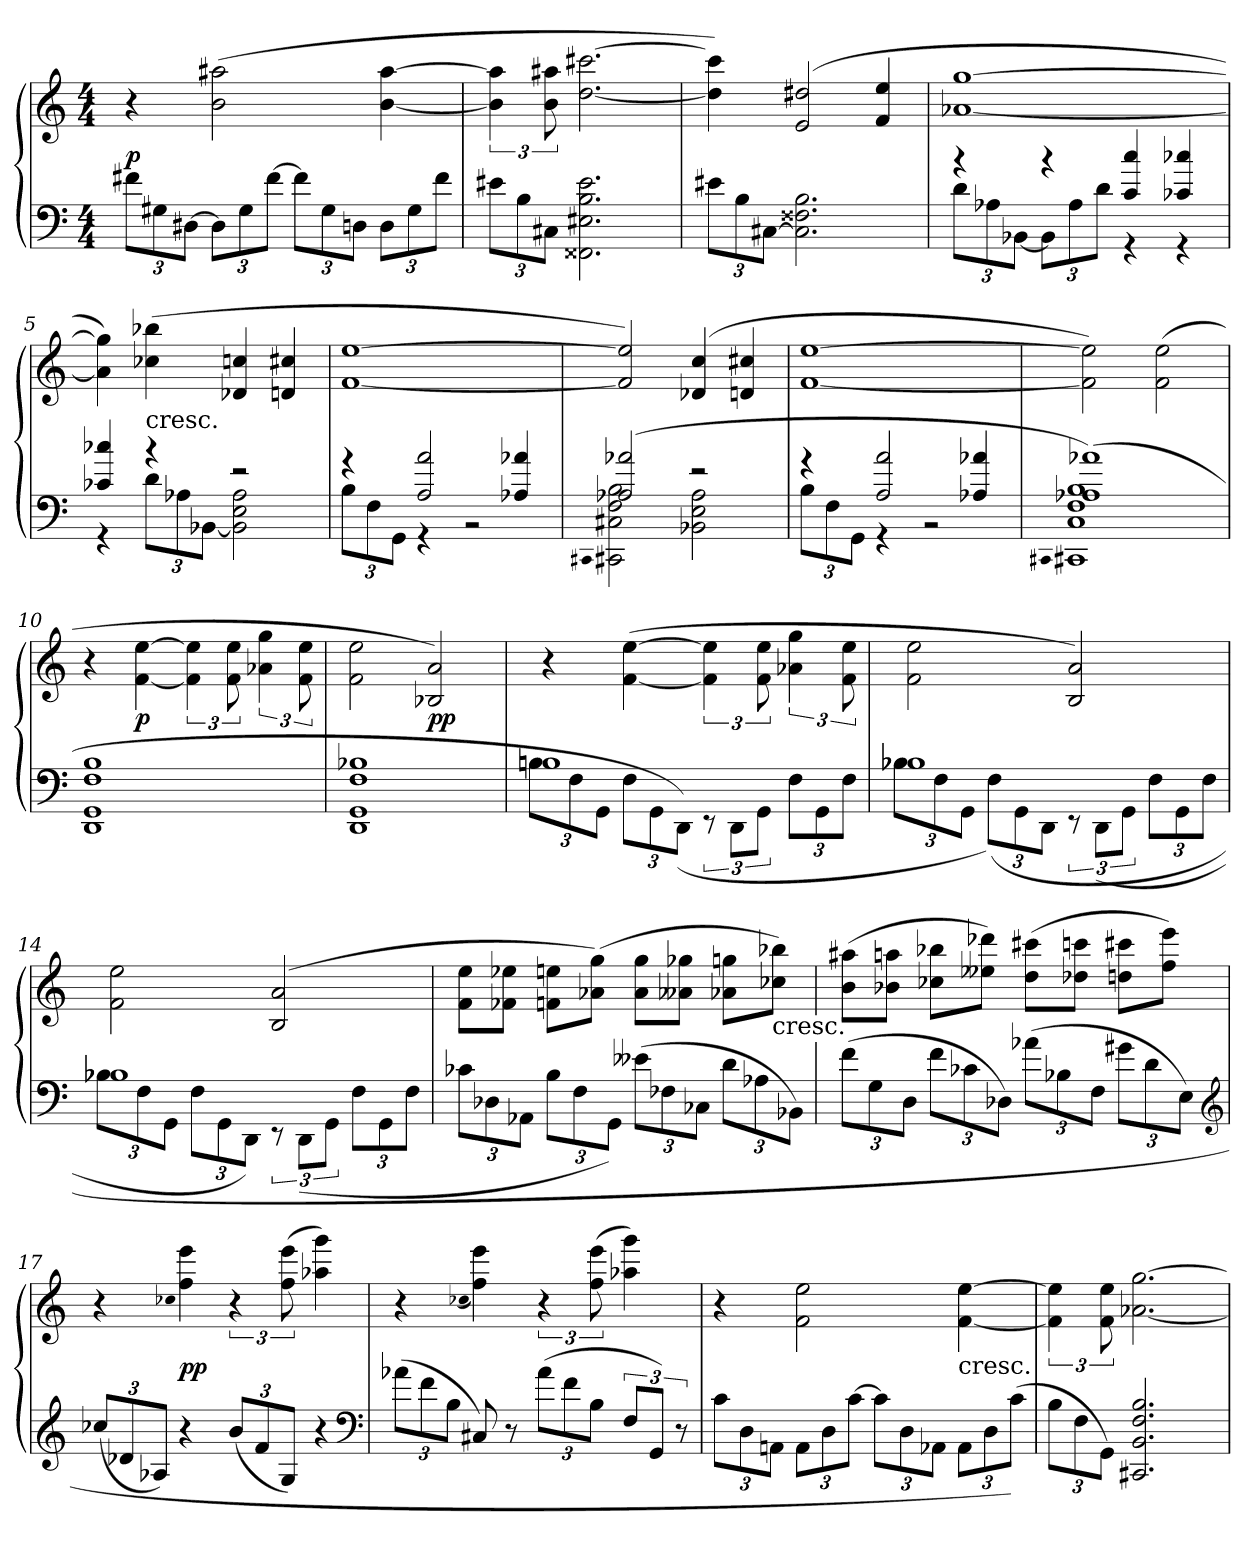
**kern	**kern	**dynam
*part1	*part1	*part1
*staff2	*staff1	*staff1/2
*clefF4	*clefG2	*
*k[]	*k[]	*
*M4/4	*M4/4	*
*MM80	*MM80	*
=1	=1	=1
12f#X\L	4r	p
12G#X\	.	.
[12D#X\J	.	.
12D#\L]	(2b\ 2aa#X\	.
12G#\	.	.
[12f#\J	.	.
12f#\L]	.	.
12G#\	.	.
12Dn\J	.	.
12D\L	[4b\ [4aa#\	.
12G#\	.	.
12f#\J	.	.
=2	=2	=2
12e#X\L	6b]\ 6aa#]\	.
12B\	.	.
12C#X\J	12b\ 12aa#X\	.
2.FF##X\ 2.E#X\ 2.B\ 2.e#\	[2.dd\ [2.ccc#X\	.
=3	=3	=3
12e#X\L	4dd]\ 4ccc#]\)	.
12B\	.	.
[12C#X\J	.	.
2.C#]\ 2.F##X\ 2.B\	(2e/ 2dd#X/	.
.	4f/ 4ee/	.
=4	=4	=4
*^	*	*
4r	12d\L	[1a-X [1gg	.
.	12A-X\	.	.
.	[12BB-X\J	.	.
4r	12BB-\L]	.	.
.	12A-\	.	.
.	12d\J	.	.
4c/ 4cc/	4r	.	.
4c-X/ 4cc-X/	4r	.	.
=5	=5	=5	=5
4c-X/ 4cc-X/	4r	4a-]\ 4gg]\)	.
!	!	!LO:TX:c:t=cresc.	!
4r	12d\L	(4cc-X\ 4bb-X\	.
.	12A-X\	.	.
.	[12BB-X\J	.	.
2r	2BB-]\ 2E\ 2A-\	4d-X/ 4ccn/	.
.	.	4dn/ 4cc#X/	.
=6	=6	=6	=6
4r	12B\L	[1f [1ee	.
.	12F\	.	.
.	12GG\J	.	.
2A/ 2a/	4r	.	.
.	2r	.	.
4A-X/ 4a-X/	.	.	.
=7	=7	=7	=7
qCC#X	.	.	.
(2A-X/ 2a-X/	2CC#X\ 2C#X\ 2F\ 2B\	2f]/ 2ee]/)	.
2r	2BB-X\ 2E\ 2A-\	(4d-X/ 4cc/	.
.	.	4dn/ 4cc#X/	.
=8	=8	=8	=8
4r	12B\L	[1f [1ee	.
.	12F\	.	.
.	12GG\J	.	.
2A/ 2a/	4r	.	.
.	2r	.	.
4A-X/ 4a-X/	.	.	.
=9	=9	=9	=9
qCC#X	.	.	.
(1A-X 1a-X)	1CC#X 1C 1F 1B	2f]\ 2ee]\)	.
.	.	(2f\ 2ee\	.
*v	*v	*	*
=10	=10	=10
1DD 1GG 1F 1B	4r	.
.	[4f\ [4ee\	p
.	6f]\ 6ee]\	.
.	12f\ 12ee\	.
.	6a-X\ 6gg\	.
.	12f\ 12ee\	.
=11	=11	=11
1DD 1GG 1F 1B-X	2f\ 2ee\	.
.	2B-X/ 2a/)	pp
=12	=12	=12
*^	*	*
1Bn	12Bn\L	4r	.
.	12F\	.	.
.	12GG\J	.	.
.	12F\L	([4f\ [4ee\	.
.	12GG\	.	.
.	(12DD\J)	.	.
.	12r	6f]\ 6ee]\	.
.	12DD\L	.	.
.	12GG\J	12f\ 12ee\	.
.	12F\L	6a-X\ 6gg\	.
.	12GG\	.	.
.	12F\J	12f\ 12ee\	.
=13	=13	=13	=13
1B-X	12B-X\L	2f\ 2ee\	.
.	12F\	.	.
.	12GG\J	.	.
.	(12F\L)	.	.
.	12GG\	.	.
.	12DD\J	.	.
.	12r	2B/ 2a/)	.
.	(12DD\L	.	.
.	12GG\J	.	.
.	12F\L	.	.
.	12GG\	.	.
.	12F\J	.	.
=14	=14	=14	=14
1B-X	12B-X\L	2f\ 2ee\	.
.	12F\	.	.
.	12GG\J	.	.
.	12F\L	.	.
.	12GG\	.	.
.	12DD\J)	.	.
.	12r	(2B/ 2a/	.
.	(12DD\L	.	.
.	12GG\J	.	.
.	12F\L	.	.
.	12GG\	.	.
.	12F\J	.	.
*v	*v	*	*
=15	=15	=15
12c-X\L	8f\ 8ee\L	.
12D-X\	.	.
.	8f-X\ 8ee-X\J	.
12AA-X\J	.	.
12B\L	8fn\ 8een\L	.
12F\	.	.
.	(8a-X\ 8gg\J)	.
12GG\J)	.	.
(12e--X\L	8a-\ 8gg\L	.
12F-X\	.	.
.	8a--X\ 8gg-X\J	.
12C-X\J	.	.
12d\L	8a-X\ 8ggn\L	.
12A-X\	.	.
!	!LO:TX:c:t=cresc.	!
.	8cc-X\ 8bb-X\J)	.
12BB-X\J)	.	.
=16	=16	=16
(12f\L	(8b\ 8aa#X\L	.
12G\	.	.
.	8b-X\ 8aan\J	.
12D\J	.	.
12f\L	8cc-X\ 8bb-X\L	.
12c-X\	.	.
.	8ee--X\ 8ddd-X\J)	.
12D-X\J)	.	.
(12a-X\L	(8dd\ 8ccc#X\L	.
12B-X\	.	.
.	8dd-X\ 8cccn\J	.
12F\J	.	.
12g#X\L	8ddn\ 8ccc#X\L	.
12d\	.	.
.	8ff\ 8eee\J)	.
12E\J)	.	.
*clefG2	*	*
=17	=17	=17
(12cc-X/L	4r	.
12d-X/	.	.
12A-X/J)	.	.
.	qcc-X	.
4r	4ff\ 4eee\	pp
(12b/L	6r	.
12f/	.	.
12G/J)	(12ff\ 12eee\	.
4r	4aa-X\ 4ggg\)	.
*clefF4	*	*
=18	=18	=18
(12a-X\L	4r	.
12f\	.	.
12B\J	.	.
.	(qcc-X	.
8C#X/)	4ff\ 4eee\)	.
8r	.	.
(12a-\L	6r	.
12f\	.	.
12B\J	(12ff\ 12eee\	.
12F/L	4aa-X\ 4ggg\)	.
12GG/J)	.	.
12r	.	.
=19	=19	=19
12c\L	4r	.
12D\	.	.
12AAn\J	.	.
12AA\L	2f\ 2ee\	.
12D\	.	.
[12c\J	.	.
12c\L]	.	.
12D\	.	.
12AA-X\J	.	.
!	!LO:TX:c:t=cresc.	!
12AA-\L	[4f\ [4ee\	.
12D\	.	.
(12c\J)	.	.
=20	=20	=20
12B\L	6f]\ 6ee]\	.
12F\	.	.
12GG\J)	12f\ 12ee\	.
2.CC#X/ 2.BB/ 2.F/ 2.B/	[2.a-X\ [2.gg\	.
=	=	=
*-	*-	*-
